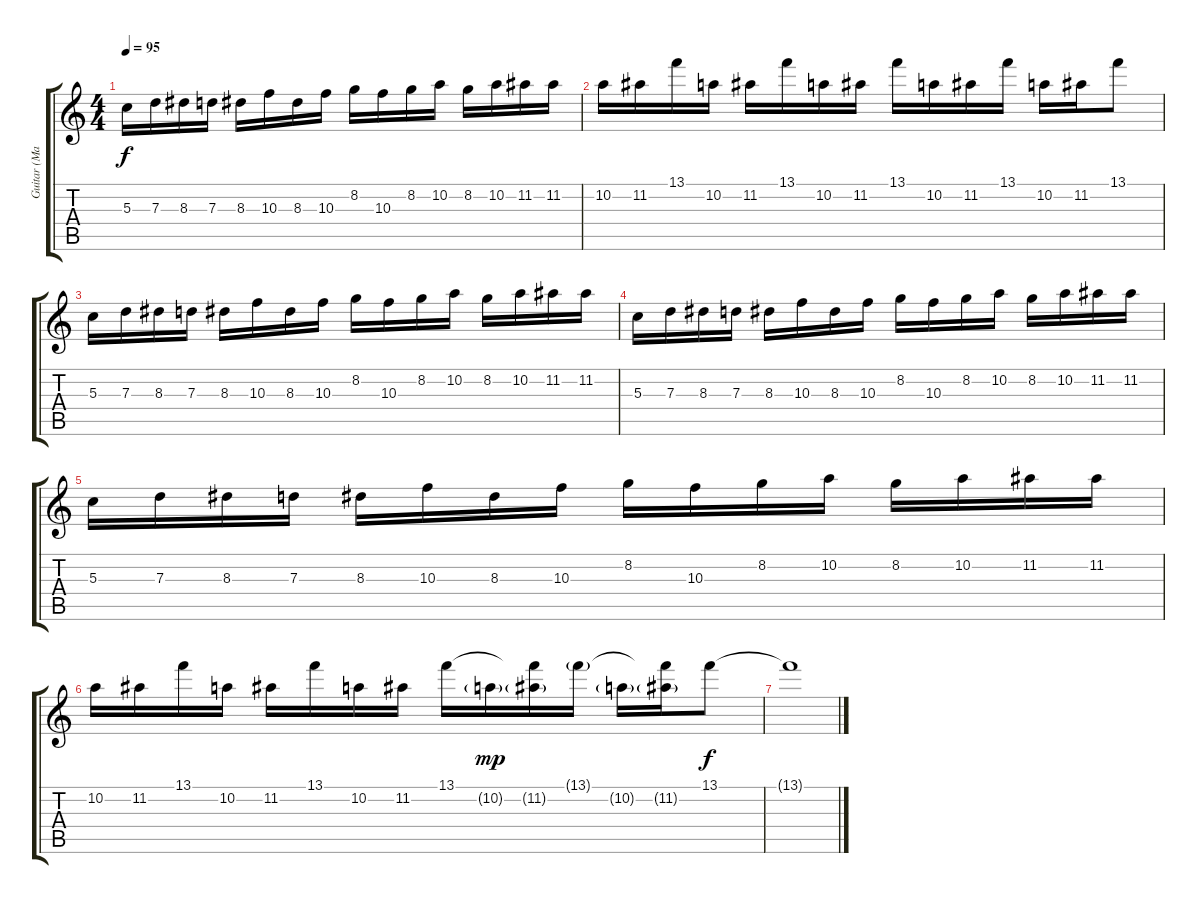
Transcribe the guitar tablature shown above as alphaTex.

\track ("Guitar (Matt Good)" "Guitar (Ma") {instrument distortionguitar}
\staff {score tabs}
\tuning (E4 B3 G3 D3 A2 D2) {hide}
\ts (4 4)
\tempo 95
\clef g2
\ks c
5.3.16{dy f} 7.3.16 8.3.16 7.3.16 8.3.16 10.3.16 8.3.16 10.3.16 8.2.16 10.3.16 8.2.16 10.2.16 8.2.16 10.2.16 11.2.16 11.2.16 |
10.2.16 11.2.16 13.1.16 10.2.16 11.2.16 13.1.16 10.2.16 11.2.16 13.1.16 10.2.16 11.2.16 13.1.16 10.2.16 11.2.16 13.1.8 |
5.3.16 7.3.16 8.3.16 7.3.16 8.3.16 10.3.16 8.3.16 10.3.16 8.2.16 10.3.16 8.2.16 10.2.16 8.2.16 10.2.16 11.2.16 11.2.16 |
5.3.16 7.3.16 8.3.16 7.3.16 8.3.16 10.3.16 8.3.16 10.3.16 8.2.16 10.3.16 8.2.16 10.2.16 8.2.16 10.2.16 11.2.16 11.2.16 |
5.3.16 7.3.16 8.3.16 7.3.16 8.3.16 10.3.16 8.3.16 10.3.16 8.2.16 10.3.16 8.2.16 10.2.16 8.2.16 10.2.16 11.2.16 11.2.16 |
10.2.16 11.2.16 13.1.16 10.2.16 11.2.16 13.1.16 10.2.16 11.2.16 13.1.16 10.2{g}.16{dy mp} (13.1{t} 11.2{g}).16 13.1{g}.16 10.2{g}.16 (13.1{t} 11.2{g}).16 13.1.8{dy f} |
13.1{t}.1
